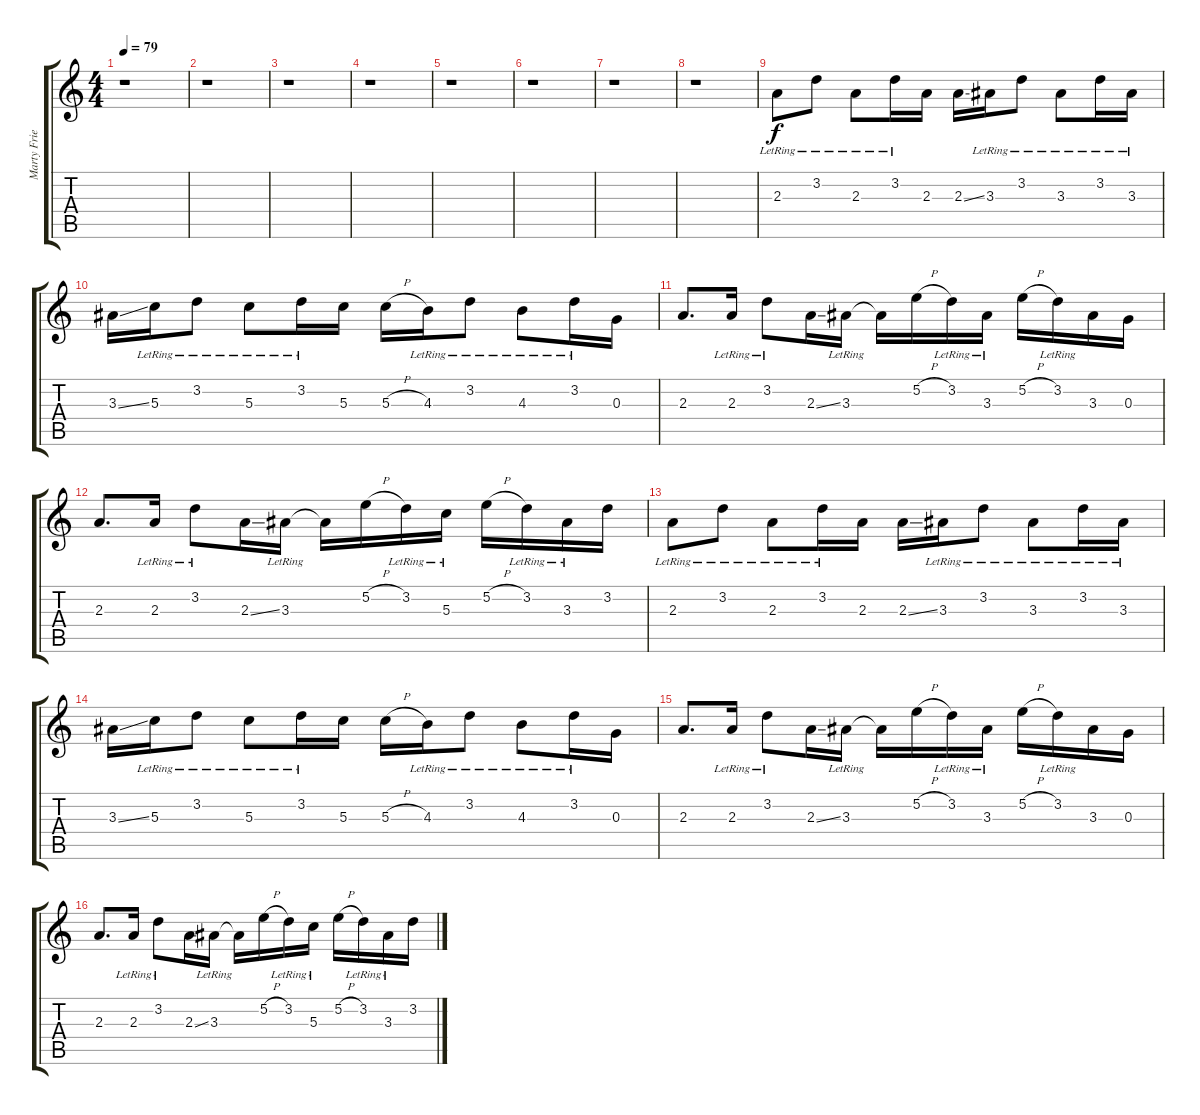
\track ("Marty Friedman" "Marty Frie") {instrument electricguitarclean}
\staff {score tabs}
\tuning (E4 B3 G3 D3 A2 E2) {hide}
\ts (4 4)
\tempo 79
\clef g2
\ks c
r.1{dy f instrument electricguitarclean} |
r.1 |
r.1 |
r.1 |
r.1 |
r.1 |
r.1 |
r.1 |
2.3{lr}.8 3.2{lr}.8 2.3{lr}.8 3.2{lr}.16 2.3.16 2.3{ss}.16 3.3{lr}.16 3.2{lr}.8 3.3{lr}.8 3.2{lr}.16 3.3{lr}.16 |
3.3{ss}.16 5.3{lr}.16 3.2{lr}.8 5.3{lr}.8 3.2{lr}.16 5.3.16 5.3{h}.16 4.3{lr}.16 3.2{lr}.8 4.3{lr}.8 3.2{lr}.16 0.3.16 |
2.3.8{d} 2.3{lr}.16 3.2{lr}.8 2.3{ss}.16 3.3{lr}.16 3.3{t}.16 5.2{h}.16 3.2{lr}.16 3.3{lr}.16 5.2{h}.16 3.2{lr}.16 3.3.16 0.3.16 |
2.3.8{d} 2.3{lr}.16 3.2{lr}.8 2.3{ss}.16 3.3{lr}.16 3.3{t}.16 5.2{h}.16 3.2{lr}.16 5.3{lr}.16 5.2{h}.16 3.2{lr}.16 3.3{lr}.16 3.2.16 |
2.3{lr}.8 3.2{lr}.8 2.3{lr}.8 3.2{lr}.16 2.3.16 2.3{ss}.16 3.3{lr}.16 3.2{lr}.8 3.3{lr}.8 3.2{lr}.16 3.3{lr}.16 |
3.3{ss}.16 5.3{lr}.16 3.2{lr}.8 5.3{lr}.8 3.2{lr}.16 5.3.16 5.3{h}.16 4.3{lr}.16 3.2{lr}.8 4.3{lr}.8 3.2{lr}.16 0.3.16 |
2.3.8{d} 2.3{lr}.16 3.2{lr}.8 2.3{ss}.16 3.3{lr}.16 3.3{t}.16 5.2{h}.16 3.2{lr}.16 3.3{lr}.16 5.2{h}.16 3.2{lr}.16 3.3.16 0.3.16 |
2.3.8{d} 2.3{lr}.16 3.2{lr}.8 2.3{ss}.16 3.3{lr}.16 3.3{t}.16 5.2{h}.16 3.2{lr}.16 5.3{lr}.16 5.2{h}.16 3.2{lr}.16 3.3{lr}.16 3.2.16
